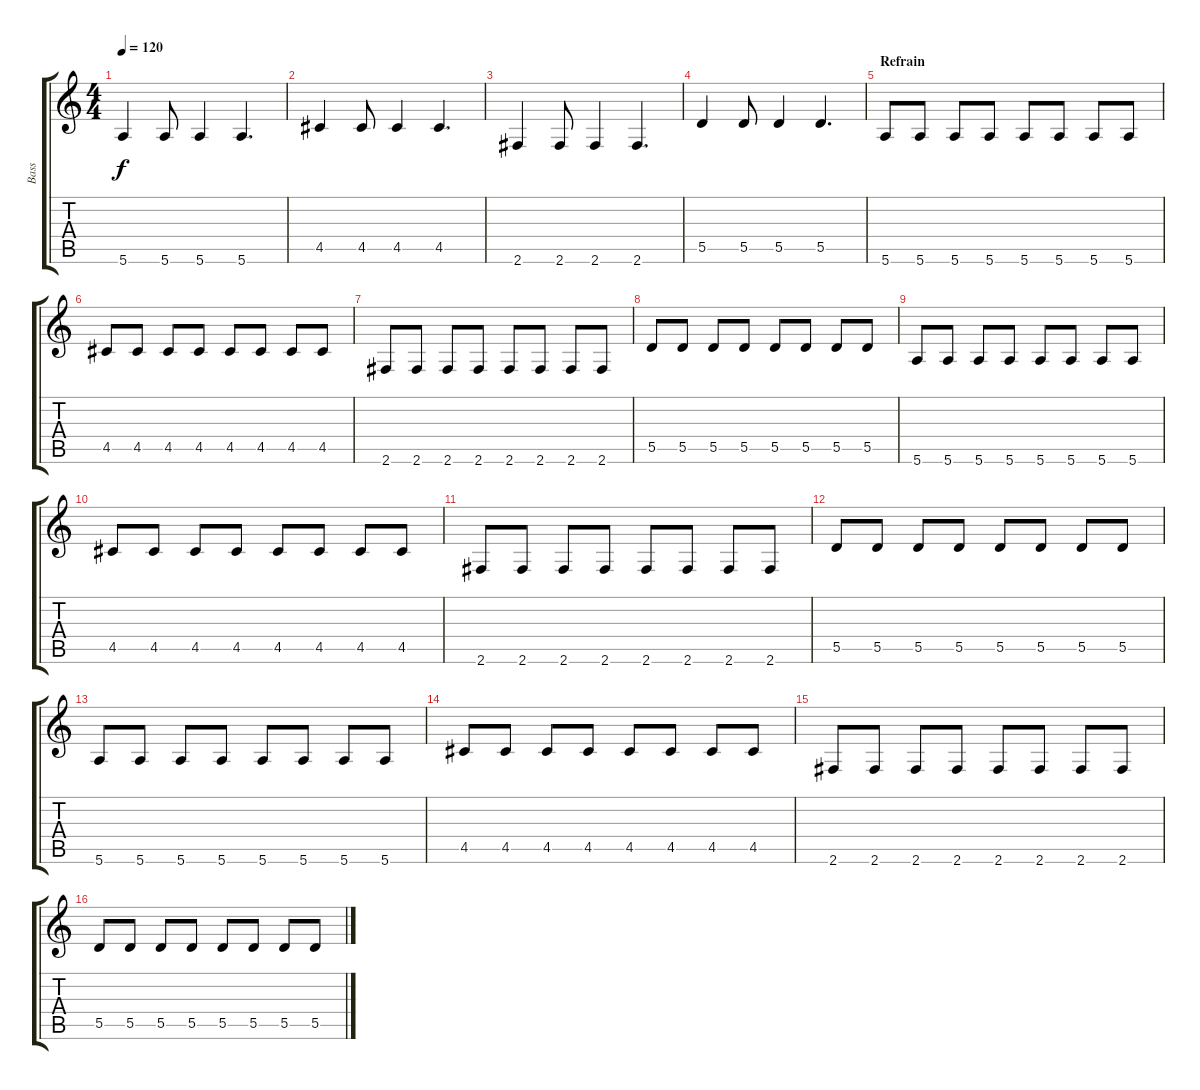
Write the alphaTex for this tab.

\track ("Bass" "Bass") {instrument electricbassfinger}
\staff {score tabs}
\tuning (E4 B3 G3 D3 A2 E2) {hide}
\ts (4 4)
\tempo 120
\clef g2
\ks c
5.6.4{dy f} 5.6.8 5.6.4 5.6.4{d} |
4.5.4 4.5.8 4.5.4 4.5.4{d} |
2.6.4 2.6.8 2.6.4 2.6.4{d} |
5.5.4 5.5.8 5.5.4 5.5.4{d} |
\section ("" "Refrain")
5.6.8 5.6.8 5.6.8 5.6.8 5.6.8 5.6.8 5.6.8 5.6.8 |
4.5.8 4.5.8 4.5.8 4.5.8 4.5.8 4.5.8 4.5.8 4.5.8 |
2.6.8 2.6.8 2.6.8 2.6.8 2.6.8 2.6.8 2.6.8 2.6.8 |
5.5.8 5.5.8 5.5.8 5.5.8 5.5.8 5.5.8 5.5.8 5.5.8 |
5.6.8 5.6.8 5.6.8 5.6.8 5.6.8 5.6.8 5.6.8 5.6.8 |
4.5.8 4.5.8 4.5.8 4.5.8 4.5.8 4.5.8 4.5.8 4.5.8 |
2.6.8 2.6.8 2.6.8 2.6.8 2.6.8 2.6.8 2.6.8 2.6.8 |
5.5.8 5.5.8 5.5.8 5.5.8 5.5.8 5.5.8 5.5.8 5.5.8 |
5.6.8 5.6.8 5.6.8 5.6.8 5.6.8 5.6.8 5.6.8 5.6.8 |
4.5.8 4.5.8 4.5.8 4.5.8 4.5.8 4.5.8 4.5.8 4.5.8 |
2.6.8 2.6.8 2.6.8 2.6.8 2.6.8 2.6.8 2.6.8 2.6.8 |
5.5.8 5.5.8 5.5.8 5.5.8 5.5.8 5.5.8 5.5.8 5.5.8
